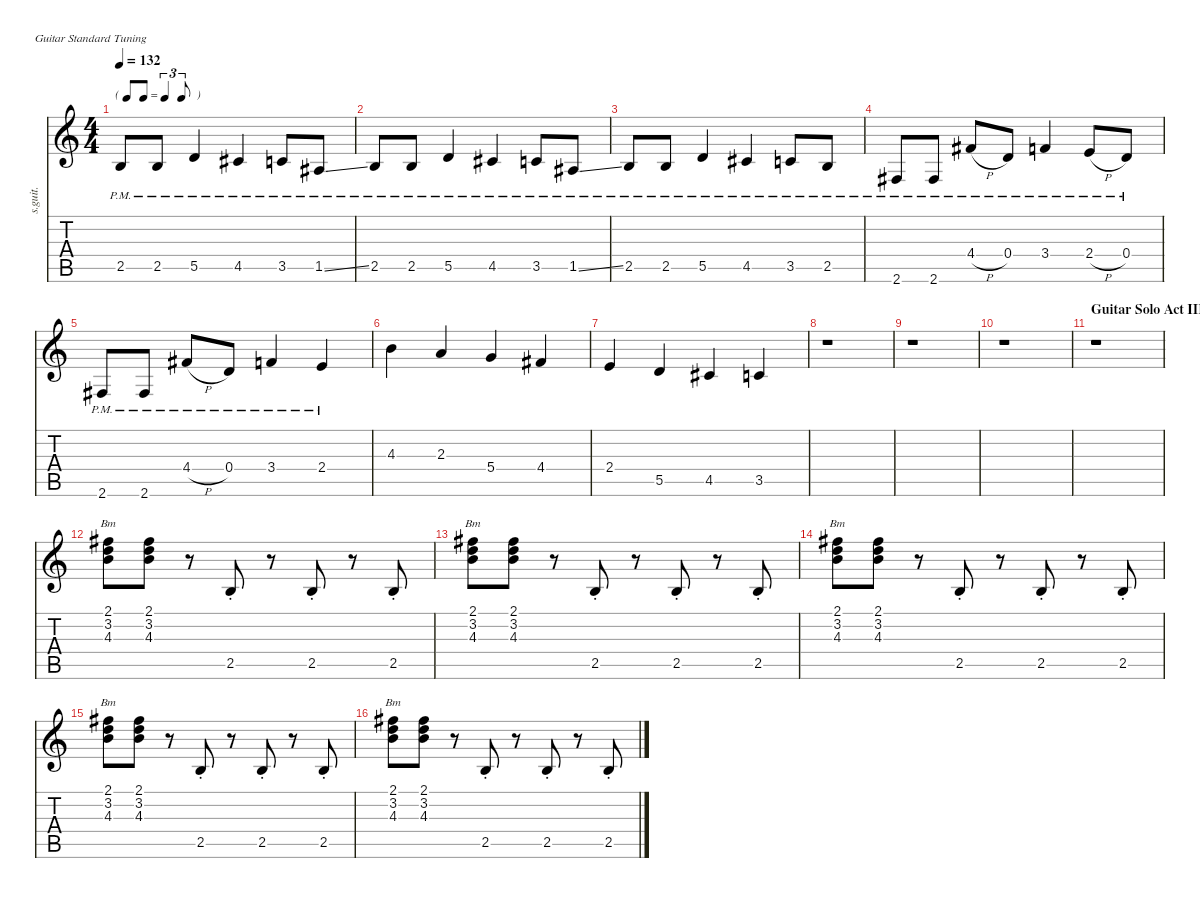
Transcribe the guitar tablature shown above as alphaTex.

\defaultSystemsLayout 4
\hideDynamics
\bracketExtendMode nobrackets
\track ("David Gilmour | Fender Stratocaster | Rhythm Guitar" "s.guit.") {instrument electricguitarclean}
\staff {score tabs}
\tuning (E4 B3 G3 D3 A2 E2)
\chord ("Bm" 3 1 2 2 0 x) {showdiagram false}
\ts (4 4)
\tf triplet8th
\tempo 132
\clef g2
\ks c
2.5{pm}.8{dy mf} 2.5{pm}.8 5.5{pm}.4 4.5{pm acc #}.4 3.5{pm}.8 1.5{ss pm acc #}.8 |
2.5{pm}.8 2.5{pm}.8 5.5{pm}.4 4.5{pm acc #}.4 3.5{pm}.8 1.5{ss pm acc #}.8 |
2.5{pm}.8 2.5{pm}.8 5.5{pm}.4 4.5{pm acc #}.4 3.5{pm}.8 2.5{pm}.8 |
2.6{pm acc #}.8 2.6{pm acc #}.8 4.4{h pm acc #}.8 0.4{pm}.8 3.4{pm}.4 2.4{h pm}.8 0.4{pm}.8 |
2.6{pm acc #}.8 2.6{pm acc #}.8 4.4{h pm acc #}.8 0.4{pm}.8 3.4{pm}.4 2.4{pm}.4 |
4.3.4 2.3.4 5.4.4 4.4{acc #}.4 |
2.4.4 5.5.4 4.5{acc #}.4 3.5.4 |
r.1 |
r.1 |
r.1 |
\section ("" "Guitar Solo Act III")
r.1 |
(2.1{acc #} 3.2 4.3).8{ch "Bm"} (2.1{acc #} 3.2 4.3).8 r.8 2.5{st}.8 r.8 2.5{st}.8 r.8 2.5{st}.8 |
(2.1{acc #} 3.2 4.3).8{ch "Bm"} (2.1{acc #} 3.2 4.3).8 r.8 2.5{st}.8 r.8 2.5{st}.8 r.8 2.5{st}.8 |
(2.1{acc #} 3.2 4.3).8{ch "Bm"} (2.1{acc #} 3.2 4.3).8 r.8 2.5{st}.8 r.8 2.5{st}.8 r.8 2.5{st}.8 |
(2.1{acc #} 3.2 4.3).8{ch "Bm"} (2.1{acc #} 3.2 4.3).8 r.8 2.5{st}.8 r.8 2.5{st}.8 r.8 2.5{st}.8 |
(2.1{acc #} 3.2 4.3).8{ch "Bm"} (2.1{acc #} 3.2 4.3).8 r.8 2.5{st}.8 r.8 2.5{st}.8 r.8 2.5{st}.8
